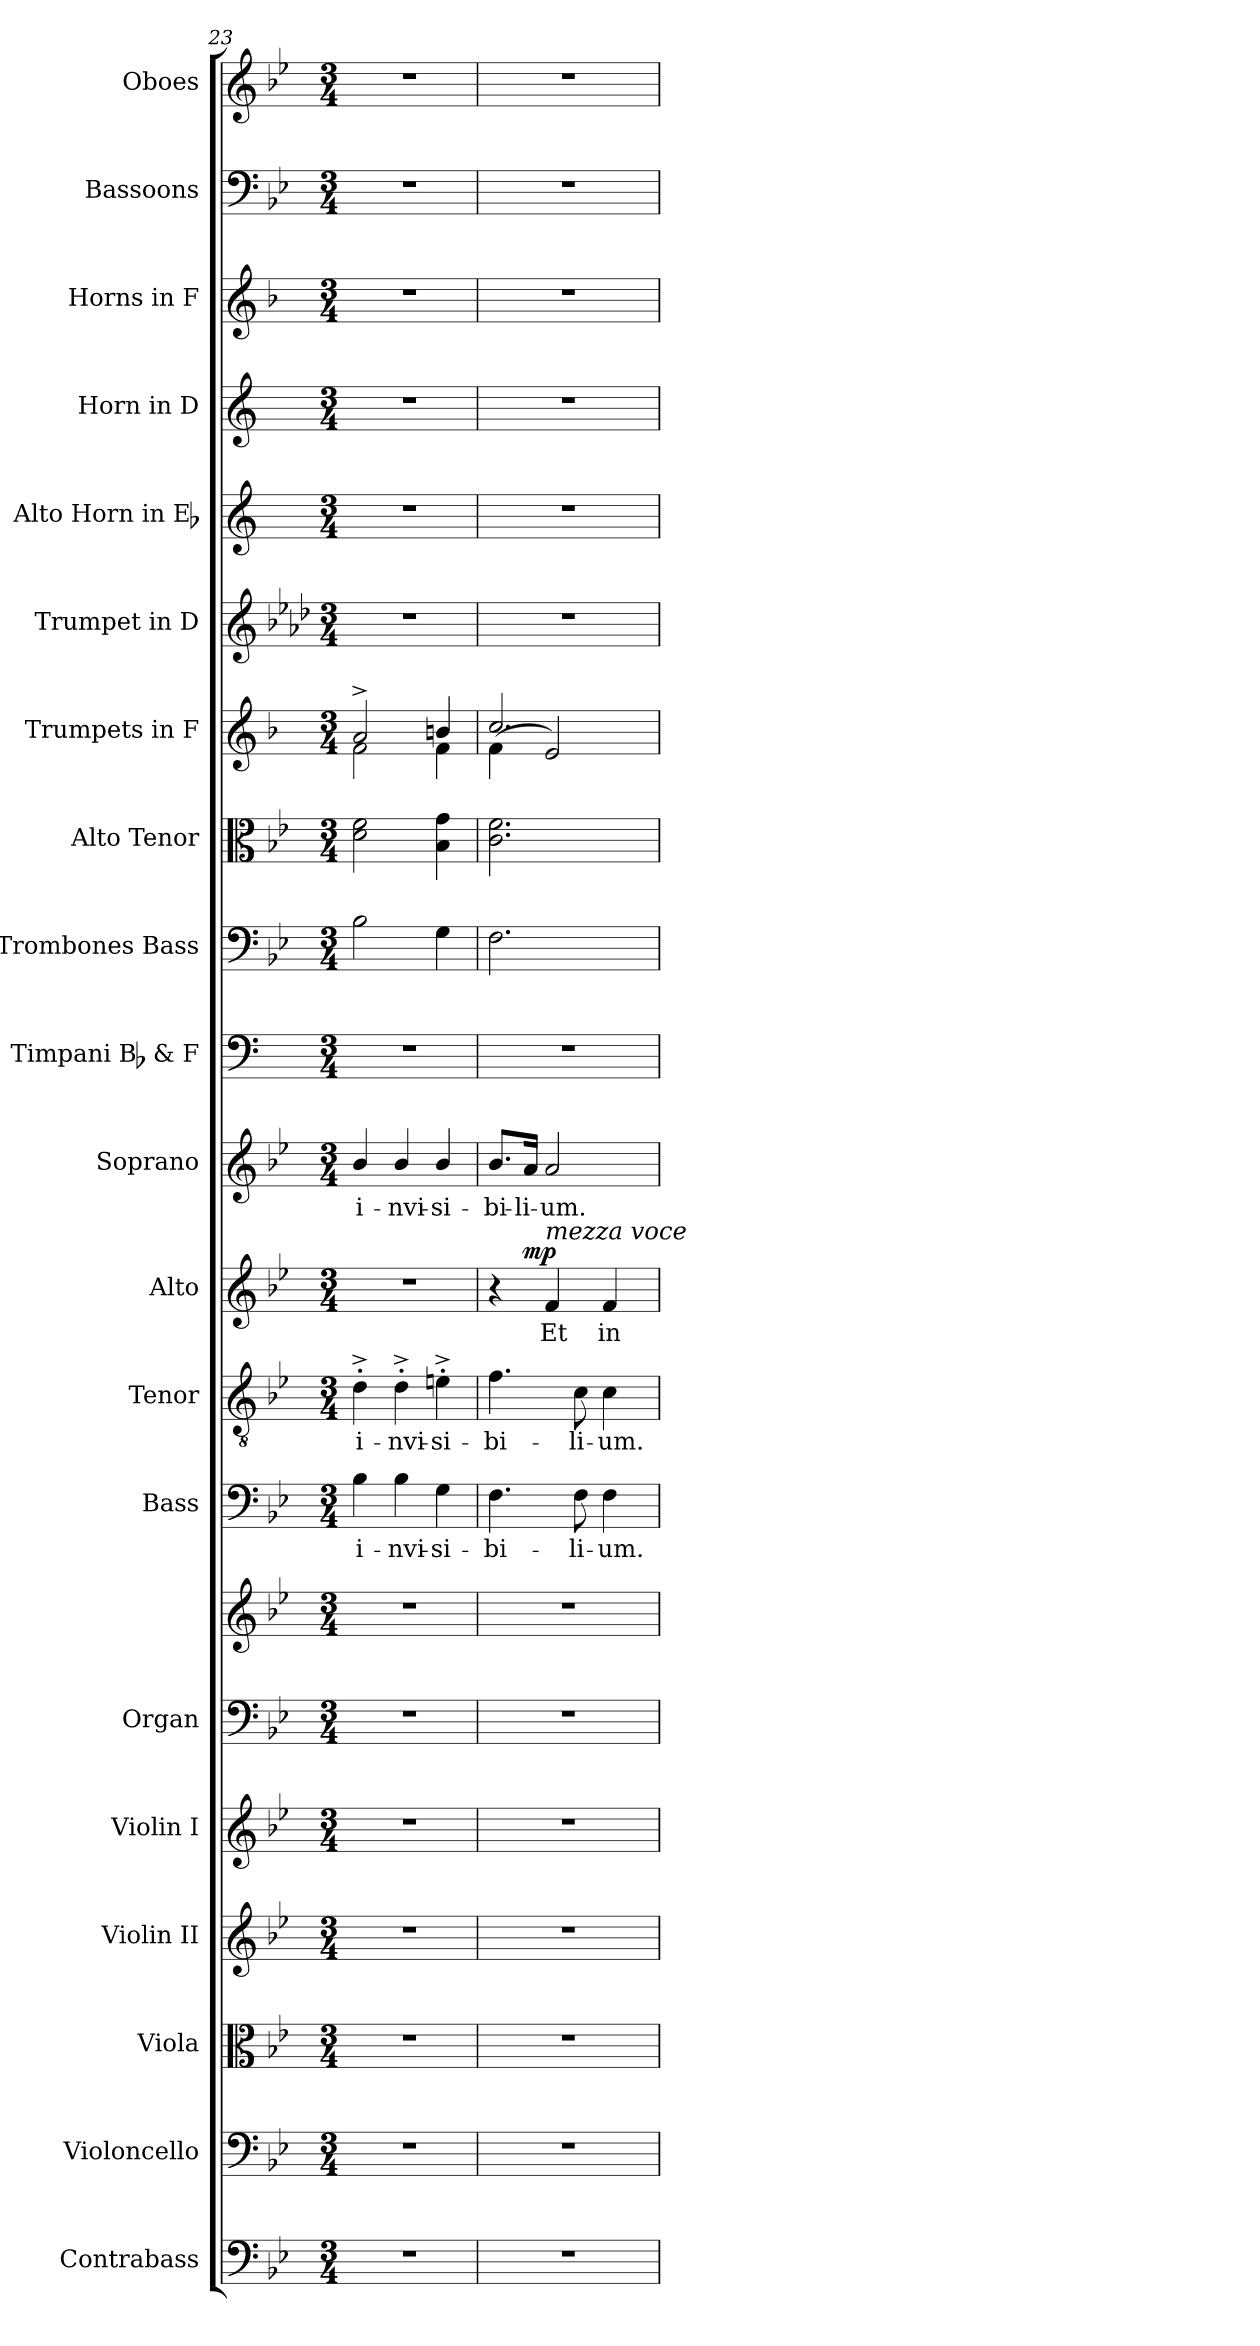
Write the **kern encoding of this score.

**kern	**kern	**kern	**kern	**kern	**kern	**kern	**kern	**text	**kern	**text	**kern	**text	**dynam	**kern	**text	**kern	**kern	**kern	**kern	**kern	**kern	**kern	**kern	**kern	**kern
*part20	*part19	*part18	*part17	*part16	*part15	*part15	*part14	*part14	*part13	*part13	*part12	*part12	*part12	*part11	*part11	*part10	*part9	*part8	*part7	*part6	*part5	*part4	*part3	*part2	*part1
*staff21	*staff20	*staff19	*staff18	*staff17	*staff16	*staff15	*staff14	*staff14	*staff13	*staff13	*staff12	*staff12	*staff12	*staff11	*staff11	*staff10	*staff9	*staff8	*staff7	*staff6	*staff5	*staff4	*staff3	*staff2	*staff1
*I"Contrabass	*I"Violoncello	*I"Viola	*I"Violin II	*I"Violin I	*I"Organ	*	*I"Bass	*	*I"Tenor	*	*I"Alto	*	*	*I"Soprano	*	*I"Timpani Bb & F	*I"Trombones  Bass	*I"Alto Tenor	*I"Trumpets in F	*I"Trumpet in D	*I"Alto Horn in Eb	*I"Horn in D	*I"Horns in F	*I"Bassoons	*I"Oboes
*I'Cb.	*I'Vc.	*I'Vla.	*I'Vln. II	*I'Vln. I	*I'Org.	*	*I'B.	*	*I'T.	*	*I'A.	*	*	*I'S.	*	*I'Timp.	*	*	*	*	*	*	*I'Hn.	*I'Bsn.	*I'Ob.
*clefF4	*clefF4	*clefC3	*clefG2	*clefG2	*clefF4	*clefG2	*clefF4	*	*clefGv2	*	*clefG2	*	*	*clefG2	*	*clefF4	*clefF4	*clefC3	*clefG2	*clefG2	*clefG2	*clefG2	*clefG2	*clefF4	*clefG2
*ITrd7c12	*	*	*	*	*	*	*	*	*ITrd7c12	*	*	*	*	*	*	*	*	*	*ITrd4c7	*ITrd-1c-2	*ITrd5c8	*ITrd6c10	*ITrd4c7	*	*
*k[b-e-]	*k[b-e-]	*k[b-e-]	*k[b-e-]	*k[b-e-]	*k[b-e-]	*k[b-e-]	*k[b-e-]	*	*k[b-e-]	*	*k[b-e-]	*	*	*k[b-e-]	*	*k[]	*k[b-e-]	*k[b-e-]	*k[b-e-]	*k[b-e-]	*k[f#c#g#d#]	*k[f#c#]	*k[b-e-]	*k[b-e-]	*k[b-e-]
*B-:	*B-:	*B-:	*B-:	*B-:	*B-:	*B-:	*B-:	*	*B-:	*	*B-:	*	*	*B-:	*	*C:	*B-:	*B-:	*B-:	*B-:	*E:	*D:	*B-:	*B-:	*B-:
*M3/4	*M3/4	*M3/4	*M3/4	*M3/4	*M3/4	*M3/4	*M3/4	*	*M3/4	*	*M3/4	*	*	*M3/4	*	*M3/4	*M3/4	*M3/4	*M3/4	*M3/4	*M3/4	*M3/4	*M3/4	*M3/4	*M3/4
=23	=23	=23	=23	=23	=23	=23	=23	=23	=23	=23	=23	=23	=23	=23	=23	=23	=23	=23	=23	=23	=23	=23	=23	=23	=23
!LO:N:vis=1	!LO:N:vis=1	!LO:N:vis=1	!LO:N:vis=1	!LO:N:vis=1	!LO:N:vis=1	!LO:N:vis=1	!	!	!	!	!	!	!	!	!	!	!	!	!	!	!	!	!	!	!
!	!	!	!	!	!	!	!	!LO:LY:b:color=#000000	!	!	!	!	!	!	!	!	!	!	!	!	!	!	!	!	!
!	!	!	!	!	!	!	!	!	!	!LO:LY:b:color=#000000	!LO:N:vis=1	!	!	!	!	!	!	!	!	!	!	!	!	!	!
!	!	!	!	!	!	!	!	!	!	!	!	!	!	!	!LO:LY:b:color=#000000	!LO:N:vis=1	!	!	!	!LO:N:vis=1	!LO:N:vis=1	!LO:N:vis=1	!LO:N:vis=1	!LO:N:vis=1	!LO:N:vis=1
*	*	*	*	*	*	*	*	*	*	*	*	*	*	*	*	*	*	*	*^	*	*	*	*	*	*
2.r	2.r	2.r	2.r	2.r	2.r	2.r	4B-i\	i-	4D'^i\	i-	2.r	.	.	4b-i/	i-	2.r	2B-i\	2di\ 2fi	2d^i/	2B-i\	2.r	2.r	2.r	2.r	2.r	2.r
!	!	!	!	!	!	!	!	!LO:LY:b:color=#000000	!	!	!	!	!	!	!	!	!	!	!	!	!	!	!	!	!	!
!	!	!	!	!	!	!	!	!	!	!LO:LY:b:color=#000000	!	!	!	!	!	!	!	!	!	!	!	!	!	!	!	!
!	!	!	!	!	!	!	!	!	!	!	!	!	!	!	!LO:LY:b:color=#000000	!	!	!	!	!	!	!	!	!	!	!
.	.	.	.	.	.	.	4B-i\	-nvi-	4D'^i\	-nvi-	.	.	.	4b-i/	-nvi-	.	.	.	.	.	.	.	.	.	.	.
!	!	!	!	!	!	!	!	!LO:LY:b:color=#000000	!	!	!	!	!	!	!	!	!	!	!	!	!	!	!	!	!	!
!	!	!	!	!	!	!	!	!	!	!LO:LY:b:color=#000000	!	!	!	!	!	!	!	!	!	!	!	!	!	!	!	!
!	!	!	!	!	!	!	!	!	!	!	!	!	!	!	!LO:LY:b:color=#000000	!	!	!	!	!	!	!	!	!	!	!
.	.	.	.	.	.	.	4Gi\	-si-	4En'^i\	-si-	.	.	.	4b-i/	-si-	.	4Gi\	4B-i\ 4gi	4eni/	4B-i\	.	.	.	.	.	.
=24	=24	=24	=24	=24	=24	=24	=24	=24	=24	=24	=24	=24	=24	=24	=24	=24	=24	=24	=24	=24	=24	=24	=24	=24	=24	=24
!LO:N:vis=1	!LO:N:vis=1	!LO:N:vis=1	!LO:N:vis=1	!LO:N:vis=1	!LO:N:vis=1	!LO:N:vis=1	!	!	!	!	!	!	!	!	!	!	!	!	!	!	!	!	!	!	!	!
!	!	!	!	!	!	!	!	!LO:LY:b:color=#000000	!	!	!	!	!	!	!	!	!	!	!	!	!	!	!	!	!	!
!	!	!	!	!	!	!	!	!	!	!LO:LY:b:color=#000000	!	!	!	!	!	!	!	!	!	!	!	!	!	!	!	!
!	!	!	!	!	!	!	!	!	!	!	!LO:TX:a:t=SOLO	!	!	!	!	!	!	!	!	!	!	!	!	!	!	!
!	!	!	!	!	!	!	!	!	!	!	!	!	!	!	!LO:LY:b:color=#000000	!LO:N:vis=1	!	!	!	!	!LO:N:vis=1	!LO:N:vis=1	!LO:N:vis=1	!LO:N:vis=1	!LO:N:vis=1	!LO:N:vis=1
*	*	*	*	*	*	*	*	*	*	*	*^	*	*	*	*	*	*	*	*	*	*	*	*	*	*	*
2.r	2.r	2.r	2.r	2.r	2.r	2.r	4.Fi\	-bi-	4.Fi\	-bi-	4r	8.ryy	.	.	8.b-i/L	-bi-	2.r	2.Fi\	2.ci\ 2.fi	2.fi/	(4B-i\	2.r	2.r	2.r	2.r	2.r	2.r
!	!	!	!	!	!	!	!	!	!	!	!	!	!	!	!	!LO:LY:b:color=#000000	!	!	!	!	!	!	!	!	!	!	!
.	.	.	.	.	.	.	.	.	.	.	.	2ryy	.	mp	16ai/Jk	-li-	.	.	.	.	.	.	.	.	.	.	.
!	!	!	!	!	!	!	!	!	!	!	!	!	!LO:LY:b:color=#000000	!	!	!	!	!	!	!	!	!	!	!	!	!	!
!	!	!	!	!	!	!	!	!	!	!	!LO:TX:a:i:t=mezza voce	!	!	!	!	!	!	!	!	!	!	!	!	!	!	!	!
!	!	!	!	!	!	!	!	!	!	!	!	!	!	!	!	!LO:LY:b:color=#000000	!	!	!	!	!	!	!	!	!	!	!
.	.	.	.	.	.	.	.	.	.	.	4fi/	.	Et	.	2ai/	-um.	.	.	.	.	2Ai/)	.	.	.	.	.	.
!	!	!	!	!	!	!	!	!LO:LY:b:color=#000000	!	!	!	!	!	!	!	!	!	!	!	!	!	!	!	!	!	!	!
!	!	!	!	!	!	!	!	!	!	!LO:LY:b:color=#000000	!	!	!	!	!	!	!	!	!	!	!	!	!	!	!	!	!
.	.	.	.	.	.	.	8Fi\	-li-	8Ci\	-li-	.	.	.	.	.	.	.	.	.	.	.	.	.	.	.	.	.
!	!	!	!	!	!	!	!	!LO:LY:b:color=#000000	!	!	!	!	!	!	!	!	!	!	!	!	!	!	!	!	!	!	!
!	!	!	!	!	!	!	!	!	!	!LO:LY:b:color=#000000	!	!	!	!	!	!	!	!	!	!	!	!	!	!	!	!	!
!	!	!	!	!	!	!	!	!	!	!	!	!	!LO:LY:b:color=#000000	!	!	!	!	!	!	!	!	!	!	!	!	!	!
.	.	.	.	.	.	.	4Fi\	-um.	4Ci\	-um.	4fi/	.	in	.	.	.	.	.	.	.	.	.	.	.	.	.	.
.	.	.	.	.	.	.	.	.	.	.	.	16ryy	.	.	.	.	.	.	.	.	.	.	.	.	.	.	.
*	*	*	*	*	*	*	*	*	*	*	*v	*v	*	*	*	*	*	*	*	*v	*v	*	*	*	*	*	*
=	=	=	=	=	=	=	=	=	=	=	=	=	=	=	=	=	=	=	=	=	=	=	=	=	=
*-	*-	*-	*-	*-	*-	*-	*-	*-	*-	*-	*-	*-	*-	*-	*-	*-	*-	*-	*-	*-	*-	*-	*-	*-	*-
